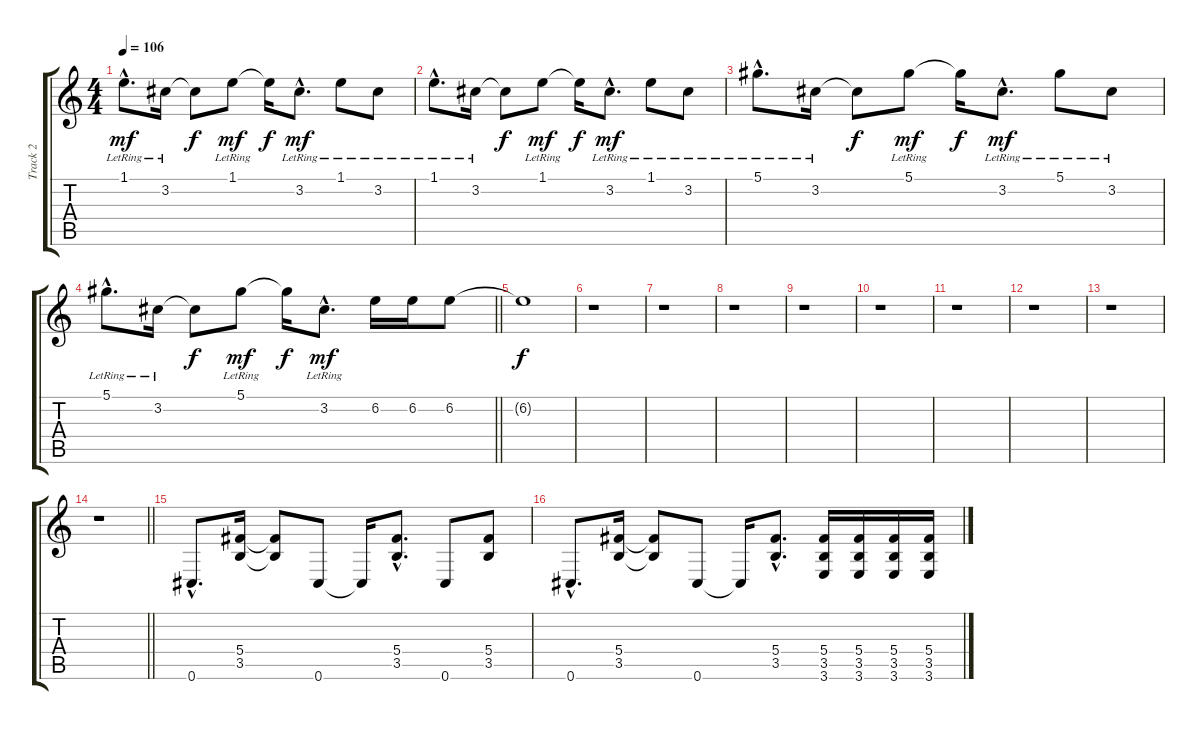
\track ("Track 2" "Track 2") {instrument distortionguitar}
\staff {score tabs}
\tuning (Eb4 Bb3 Gb3 Db3 Ab2 Db2) {hide}
\ts (4 4)
\tempo 106
\clef g2
\ks c
1.1{hac lr}.8{d dy mf} 3.2{lr}.16 3.2{t}.8{dy f} 1.1{lr}.8{dy mf} 1.1{t}.16{dy f} 3.2{hac lr}.8{d dy mf} 1.1{lr}.8 3.2{lr}.8 |
1.1{hac lr}.8{d} 3.2{lr}.16 3.2{t}.8{dy f} 1.1{lr}.8{dy mf} 1.1{t}.16{dy f} 3.2{hac lr}.8{d dy mf} 1.1{lr}.8 3.2{lr}.8 |
5.1{hac lr}.8{d} 3.2{lr}.16 3.2{t}.8{dy f} 5.1{lr}.8{dy mf} 5.1{t}.16{dy f} 3.2{hac lr}.8{d dy mf} 5.1{lr}.8 3.2{lr}.8 |
\barLineRight lightlight
5.1{hac lr}.8{d} 3.2{lr}.16 3.2{t}.8{dy f} 5.1{lr}.8{dy mf} 5.1{t}.16{dy f} 3.2{hac lr}.8{d dy mf} 6.2.16 6.2.16 6.2.8 |
6.2{t}.1{dy f volume 0} |
r.1{volume 16} |
r.1 |
r.1 |
r.1 |
r.1 |
r.1 |
r.1 |
r.1 |
\barLineRight lightlight
r.1 |
0.6{hac}.8{d} (5.4 3.5).16 (5.4{t} 3.5{t}).8 0.6.8 0.6{t}.16 (5.4{hac} 3.5{hac}).8{d} 0.6.8 (5.4 3.5).8 |
0.6{hac}.8{d} (5.4 3.5).16 (5.4{t} 3.5{t}).8 0.6.8 0.6{t}.16 (5.4{hac} 3.5{hac}).8{d} (5.4 3.5 3.6).16 (5.4 3.5 3.6).16 (5.4 3.5 3.6).16 (5.4 3.5 3.6).16
